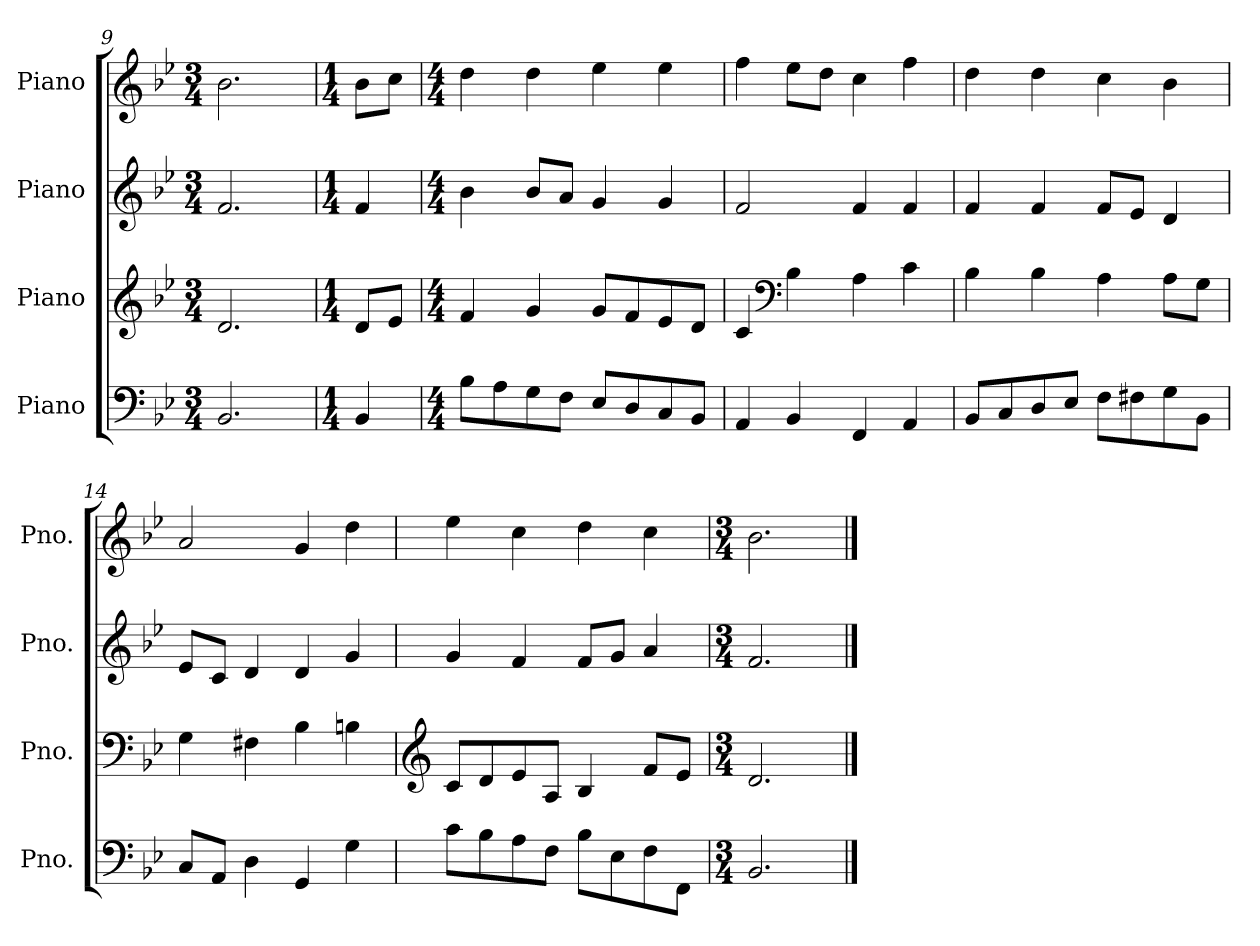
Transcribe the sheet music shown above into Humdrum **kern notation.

**kern	**kern	**kern	**kern
*part4	*part3	*part2	*part1
*staff4	*staff3	*staff2	*staff1
*I"Piano	*I"Piano	*I"Piano	*I"Piano
*I'Pno.	*I'Pno.	*I'Pno.	*I'Pno.
*clefF4	*clefG2	*clefG2	*clefG2
*k[b-e-]	*k[b-e-]	*k[b-e-]	*k[b-e-]
*M3/4	*M3/4	*M3/4	*M3/4
=9	=9	=9	=9
2.BB-/	2.d/	2.f/	2.b-\
=10	=10	=10	=10
*M1/4	*M1/4	*M1/4	*M1/4
4BB-/	8d/L	4f/	8b-\L
.	8e-/J	.	8cc\J
=11	=11	=11	=11
*M4/4	*M4/4	*M4/4	*M4/4
8B-\L	4f/	4b-\	4dd\
8A\	.	.	.
8G\	4g/	8b-/L	4dd\
8F\J	.	8a/J	.
8E-/L	8g/L	4g/	4ee-\
8D/	8f/	.	.
8C/	8e-/	4g/	4ee-\
8BB-/J	8d/J	.	.
=12	=12	=12	=12
4AA/	4c/	2f/	4ff\
*	*clefF4	*	*
4BB-/	4B-\	.	8ee-\L
.	.	.	8dd\J
4FF/	4A\	4f/	4cc\
4AA/	4c\	4f/	4ff\
!!LO:LB:g=z
=13	=13	=13	=13
8BB-/L	4B-\	4f/	4dd\
8C/	.	.	.
8D/	4B-\	4f/	4dd\
8E-/J	.	.	.
8F\L	4A\	8f/L	4cc\
8F#X\	.	8e-/J	.
8G\	8A\L	4d/	4b-\
8BB-\J	8G\J	.	.
=14	=14	=14	=14
8C/L	4G\	8e-/L	2a/
8AA/J	.	8c/J	.
4D\	4F#X\	4d/	.
4GG/	4B-\	4d/	4g/
4G\	4Bn\	4g/	4dd\
=15	=15	=15	=15
*	*clefG2	*	*
8c\L	8c/L	4g/	4ee-\
8B-\	8d/	.	.
8A\	8e-/	4f/	4cc\
8F\J	8A/J	.	.
8B-\L	4B-/	8f/L	4dd\
8E-\	.	8g/J	.
8F\	8f/L	4a/	4cc\
8FF\J	8e-/J	.	.
=16	=16	=16	=16
*M3/4	*M3/4	*M3/4	*M3/4
2.BB-/	2.d/	2.f/	2.b-\
==	==	==	==
*-	*-	*-	*-
